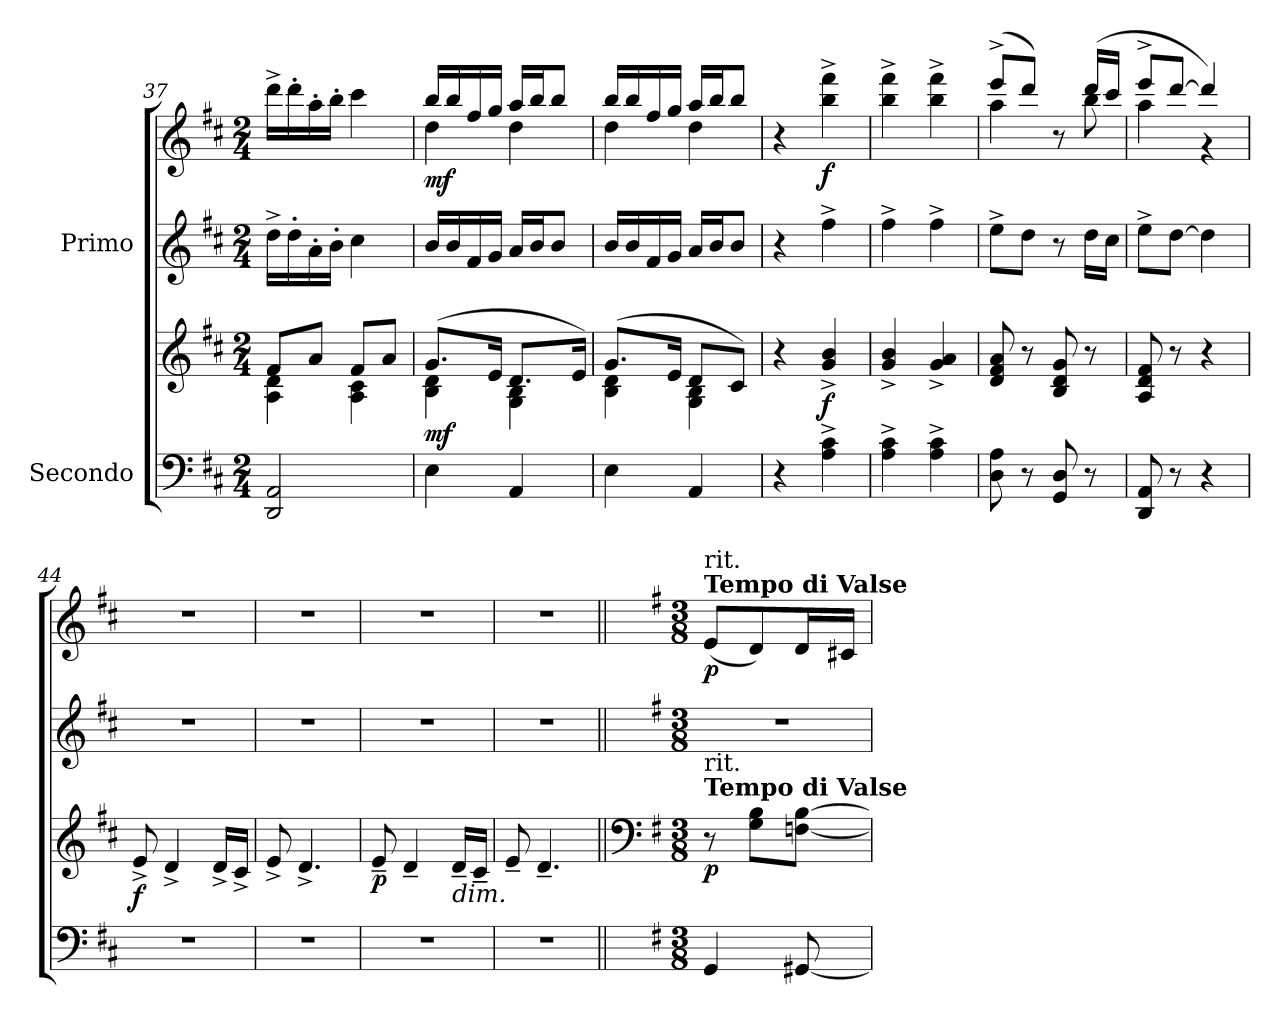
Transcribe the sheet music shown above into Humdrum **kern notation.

**kern	**kern	**dynam	**kern	**kern	**dynam
*part2	*part2	*part2	*part1	*part1	*part1
*staff4	*staff3	*staff3/4	*staff2	*staff1	*staff1/2
*I"Secondo	*	*	*I"Primo	*	*
*clefF4	*clefG2	*	*clefG2	*clefG2	*
*k[f#c#]	*k[f#c#]	*	*k[f#c#]	*k[f#c#]	*
*M2/4	*M2/4	*	*M2/4	*M2/4	*
=37	=37	=37	=37	=37	=37
*	*^	*	*	*	*
2DD/ 2AA/	8f#/L	4A\ 4d\	.	16dd^\LL	16ddd^\LL	.
.	.	.	.	16dd'\	16ddd'\	.
.	8a/J	.	.	16a'\	16aa'\	.
.	.	.	.	16b'\JJ	16bb'\JJ	.
.	8f#/L	4A\ 4c#\	.	4cc#\	4ccc#\	.
.	8a/J	.	.	.	.	.
=38	=38	=38	=38	=38	=38	=38
*	*	*	*	*	*^	*
!	!	!	!LO:DY:b	!	!	!	!LO:DY:b
4E\	(>8.g/L	4B\ 4d\	mf	16b/LL	16bb/LL	4dd\	mf
.	.	.	.	16b/	16bb/	.	.
.	.	.	.	16f#/	16ff#/	.	.
.	16e/Jk	.	.	16g/JJ	16gg/JJ	.	.
4AA/	8.d/L	4G\ 4B\	.	16a/LL	16aa/LL	4dd\	.
.	.	.	.	16b/J	16bb/J	.	.
.	.	.	.	8b/J	8bb/J	.	.
.	16e/Jk)	.	.	.	.	.	.
=39	=39	=39	=39	=39	=39	=39	=39
4E\	(>8.g/L	4B\ 4d\	.	16b/LL	16bb/LL	4dd\	.
.	.	.	.	16b/	16bb/	.	.
.	.	.	.	16f#/	16ff#/	.	.
.	16e/Jk	.	.	16g/JJ	16gg/JJ	.	.
4AA/	8d/L	4G\ 4B\	.	16a/LL	16aa/LL	4dd\	.
.	.	.	.	16b/J	16bb/J	.	.
.	8c#/J)	.	.	8b/J	8bb/J	.	.
*	*v	*v	*	*	*v	*v	*
!!LO:PB:g=z
=40	=40	=40	=40	=40	=40
4r	4r	.	4r	4r	.
!	!	!LO:DY:b	!	!	!LO:DY:b
4A\^ 4c#\^	4g/^ 4b/^	f	4ff#^\	4bb\^ 4fff#\^	f
=41	=41	=41	=41	=41	=41
4A\^ 4c#\^	4g/^ 4b/^	.	4ff#^\	4bb\^ 4fff#\^	.
4A\^ 4c#\^	4g/^ 4a/^	.	4ff#^\	4bb\^ 4fff#\^	.
=42	=42	=42	=42	=42	=42
*	*	*	*	*^	*
8D\ 8A\	8d/ 8f#/ 8a/	.	8ee^\L	(>8eee^/L	4aa\	.
8r	8r	.	8dd\J	8ddd/J)	.	.
8GG/ 8D/	8B/ 8d/ 8g/	.	8r	8r	8rffyy	.
8r	8r	.	16dd\LL	(>16ddd/LL	8bb\	.
.	.	.	16cc#\JJ	16ccc#/JJ	.	.
=43	=43	=43	=43	=43	=43	=43
8DD/ 8AA/	8A/ 8d/ 8f#/	.	8ee^\L	8eee^/L	4aa\	.
8r	8r	.	[8dd\J	[8ddd/J	.	.
4r	4r	.	4dd\]	4ddd/])	4r	.
=44	=44	=44	=44	=44	=44	=44
!	!	!LO:DY:b	!	!	!	!
*	*	*	*	*v	*v	*
2r	8e^/	f	2r	2r	.
.	4d^/	.	.	.	.
.	16d^/LL	.	.	.	.
.	16c#^/JJ	.	.	.	.
=45	=45	=45	=45	=45	=45
2r	8e^/	.	2r	2r	.
.	4.d^/	.	.	.	.
=46	=46	=46	=46	=46	=46
*	*	*	*	*MM88	*
!	!	!LO:DY:b	!	!	!
2r	8e~/	p	2r	2r	.
.	4d~/	.	.	.	.
!	!LO:TX:b:i:t=dim.	!	!	!	!
.	16d~/LL	.	.	.	.
.	16c#~/JJ	.	.	.	.
=47	=47	=47	=47	=47	=47
2r	8e~/	.	2r	2r	.
.	4.d~/	.	.	.	.
!!LO:LB:g=z
=48||	=48||	=48||	=48||	=48||	=48||
*	*clefF4	*	*	*	*
*k[f#]	*k[f#]	*	*k[f#]	*k[f#]	*
*M3/8	*M3/8	*	*M3/8	*M3/8	*
*	*	*	*	*MM102	*
!	!	!	!	!LO:TX:a:B:t=Tempo di Valse	!
!	!	!	!	!LO:TX:a:t=rit.	!
!	!LO:TX:a:B:t=Tempo di Valse	!	!	!	!
!	!LO:TX:a:t=rit.	!	!	!	!
!	!	!LO:DY:b	!	!	!LO:DY:b
4GG/	8r	p	4.r	(<8e/L	p
.	8G\ 8B\L	.	.	8d/)	.
*	*	*	*	*MM96	*
[8GG#X/	[8Fn\ [8B\J	.	.	16d/L	.
.	.	.	.	16c#X/JJ	.
=	=	=	=	=	=
*-	*-	*-	*-	*-	*-
